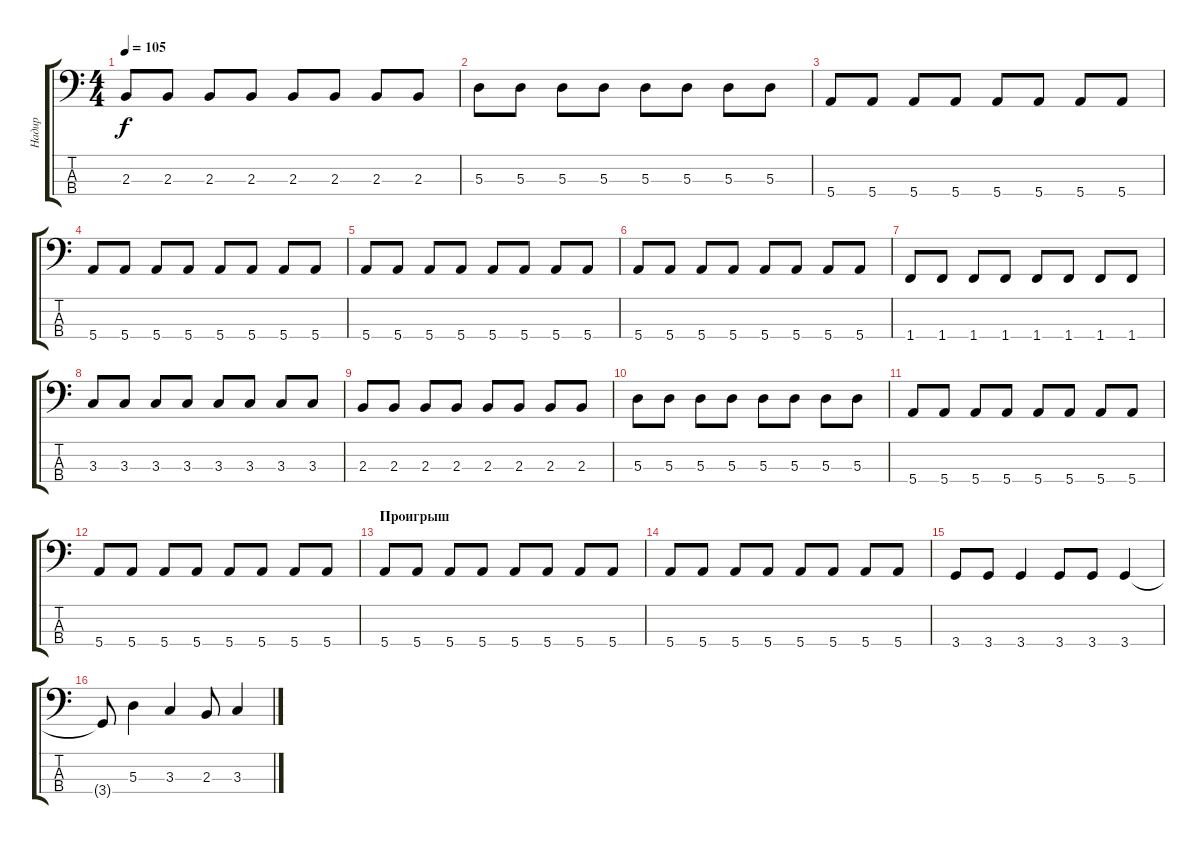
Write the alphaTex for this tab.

\track ("Надир" "Надир") {instrument electricbassfinger}
\staff {score tabs}
\tuning (G2 D2 A1 E1) {hide}
\ts (4 4)
\tempo 105
\clef f4
\ks c
2.3.8{dy f} 2.3.8 2.3.8 2.3.8 2.3.8 2.3.8 2.3.8 2.3.8 |
5.3.8 5.3.8 5.3.8 5.3.8 5.3.8 5.3.8 5.3.8 5.3.8 |
5.4.8 5.4.8 5.4.8 5.4.8 5.4.8 5.4.8 5.4.8 5.4.8 |
5.4.8 5.4.8 5.4.8 5.4.8 5.4.8 5.4.8 5.4.8 5.4.8 |
5.4.8 5.4.8 5.4.8 5.4.8 5.4.8 5.4.8 5.4.8 5.4.8 |
5.4.8 5.4.8 5.4.8 5.4.8 5.4.8 5.4.8 5.4.8 5.4.8 |
1.4.8 1.4.8 1.4.8 1.4.8 1.4.8 1.4.8 1.4.8 1.4.8 |
3.3.8 3.3.8 3.3.8 3.3.8 3.3.8 3.3.8 3.3.8 3.3.8 |
2.3.8 2.3.8 2.3.8 2.3.8 2.3.8 2.3.8 2.3.8 2.3.8 |
5.3.8 5.3.8 5.3.8 5.3.8 5.3.8 5.3.8 5.3.8 5.3.8 |
5.4.8 5.4.8 5.4.8 5.4.8 5.4.8 5.4.8 5.4.8 5.4.8 |
5.4.8 5.4.8 5.4.8 5.4.8 5.4.8 5.4.8 5.4.8 5.4.8 |
\section ("" "Проигрыш")
5.4.8 5.4.8 5.4.8 5.4.8 5.4.8 5.4.8 5.4.8 5.4.8 |
5.4.8 5.4.8 5.4.8 5.4.8 5.4.8 5.4.8 5.4.8 5.4.8 |
3.4.8 3.4.8 3.4.4 3.4.8 3.4.8 3.4.4 |
3.4{t}.8 5.3.4 3.3.4 2.3.8 3.3.4
